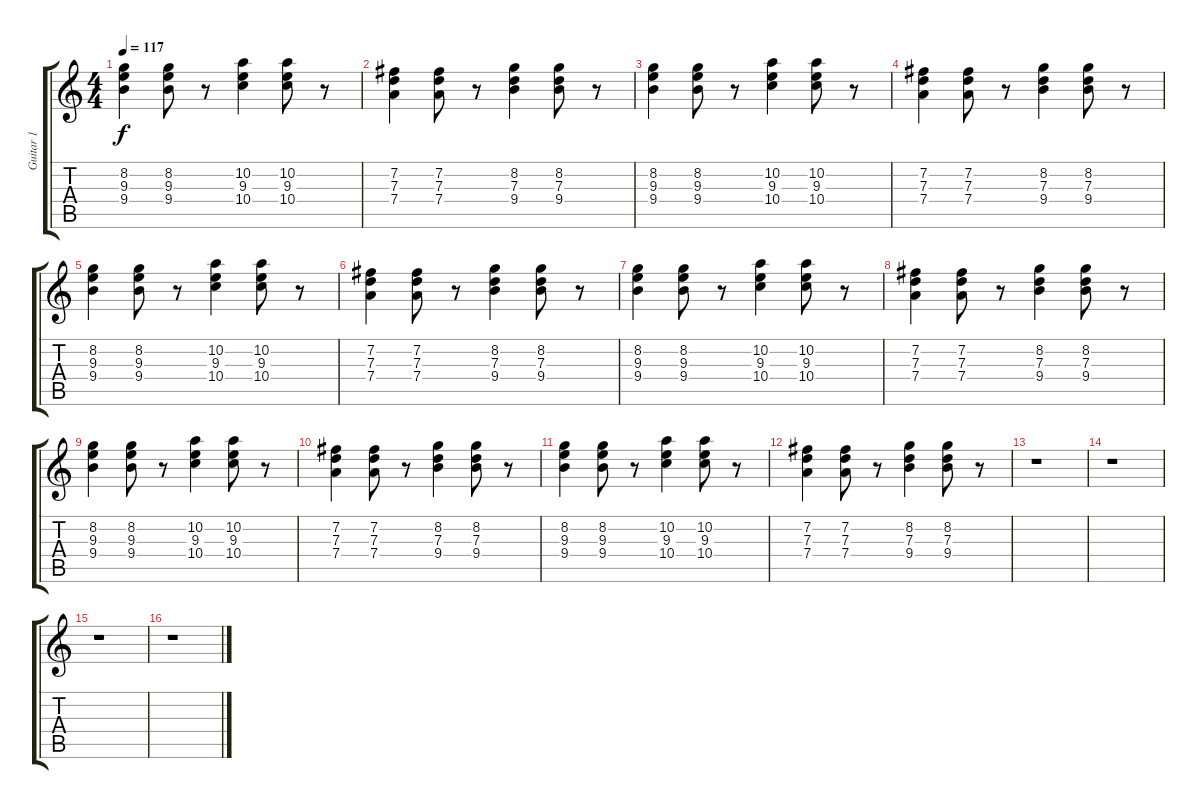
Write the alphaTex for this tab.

\track ("Guitar 1" "Guitar 1") {instrument electricbasspick}
\staff {score tabs}
\tuning (E4 B3 G3 D3 A2 E2) {hide}
\ts (4 4)
\tempo 117
\clef g2
\ks c
(8.2 9.3 9.4).4{dy f} (8.2 9.3 9.4).8 r.8 (10.2 9.3 10.4).4 (10.2 9.3 10.4).8 r.8 |
(7.2 7.3 7.4).4 (7.2 7.3 7.4).8 r.8 (8.2 7.3 9.4).4 (8.2 7.3 9.4).8 r.8 |
(8.2 9.3 9.4).4 (8.2 9.3 9.4).8 r.8 (10.2 9.3 10.4).4 (10.2 9.3 10.4).8 r.8 |
(7.2 7.3 7.4).4 (7.2 7.3 7.4).8 r.8 (8.2 7.3 9.4).4 (8.2 7.3 9.4).8 r.8 |
(8.2 9.3 9.4).4 (8.2 9.3 9.4).8 r.8 (10.2 9.3 10.4).4 (10.2 9.3 10.4).8 r.8 |
(7.2 7.3 7.4).4 (7.2 7.3 7.4).8 r.8 (8.2 7.3 9.4).4 (8.2 7.3 9.4).8 r.8 |
(8.2 9.3 9.4).4 (8.2 9.3 9.4).8 r.8 (10.2 9.3 10.4).4 (10.2 9.3 10.4).8 r.8 |
(7.2 7.3 7.4).4 (7.2 7.3 7.4).8 r.8 (8.2 7.3 9.4).4 (8.2 7.3 9.4).8 r.8 |
(8.2 9.3 9.4).4 (8.2 9.3 9.4).8 r.8 (10.2 9.3 10.4).4 (10.2 9.3 10.4).8 r.8 |
(7.2 7.3 7.4).4 (7.2 7.3 7.4).8 r.8 (8.2 7.3 9.4).4 (8.2 7.3 9.4).8 r.8 |
(8.2 9.3 9.4).4 (8.2 9.3 9.4).8 r.8 (10.2 9.3 10.4).4 (10.2 9.3 10.4).8 r.8 |
(7.2 7.3 7.4).4 (7.2 7.3 7.4).8 r.8 (8.2 7.3 9.4).4 (8.2 7.3 9.4).8 r.8 |
r.1 |
r.1 |
r.1 |
r.1
